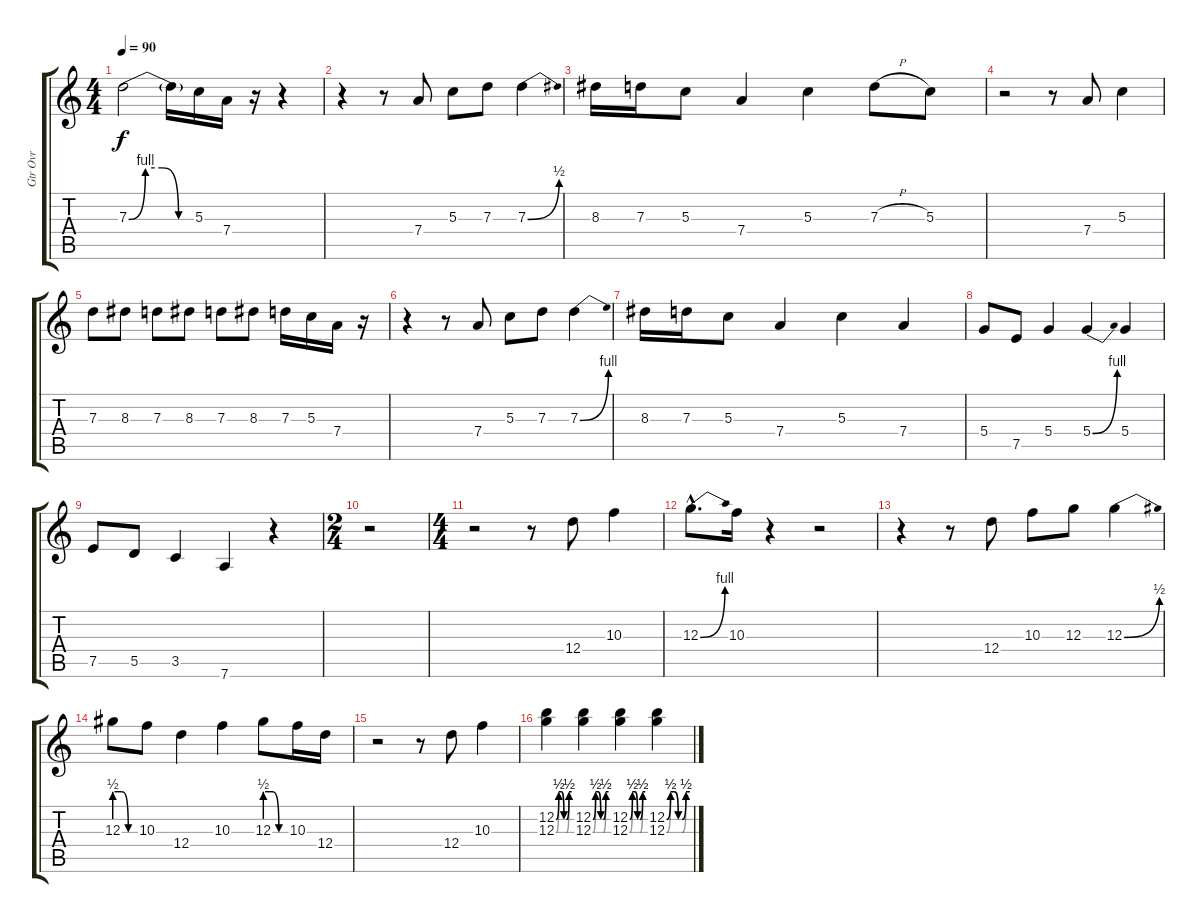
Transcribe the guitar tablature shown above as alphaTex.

\track ("Gtr Ovr" "Gtr Ovr") {instrument overdrivenguitar}
\staff {score tabs}
\tuning (E4 B3 G3 D3 A2 D2) {hide}
\ts (4 4)
\tempo 90
\clef g2
\ks c
7.3{be (custom 0 0 15 4 30 4 45 0 60 0)}.2{dy f} 7.3{t}.16 5.3.16 7.4.16 r.16 r.4 |
r.4 r.8 7.4.8 5.3.8 7.3.8 7.3{be (bend 0 0 60 2)}.4 |
8.3.16 7.3.16 5.3.8 7.4.4 5.3.4 7.3{h}.8 5.3.8 |
r.2 r.8 7.4.8 5.3.4 |
7.3.8 8.3.8 7.3.8 8.3.8 7.3.8 8.3.8 7.3.16 5.3.16 7.4.16 r.16 |
r.4 r.8 7.4.8 5.3.8 7.3.8 7.3{be (bend 0 0 60 4)}.4 |
8.3.16 7.3.16 5.3.8 7.4.4 5.3.4 7.4.4 |
5.4.8 7.5.8 5.4.4 5.4{be (bend 0 0 60 4)}.4 5.4.4 |
7.5.8 5.5.8 3.5.4 7.6.4 r.4 |
\ts (2 4)
r.2 |
\ts (4 4)
r.2 r.8 12.4.8 10.3.4 |
12.3{be (bend 0 0 60 4) hac}.8{d} 10.3.16 r.4 r.2 |
r.4 r.8 12.4.8 10.3.8 12.3.8 12.3{be (bend 0 0 60 2)}.4 |
12.3{be (custom 0 2 20 2 40 0 60 0)}.8 10.3.8 12.4.4 10.3.4 12.3{be (custom 0 2 20 2 40 0 60 0)}.8 10.3.16 12.4.16 |
r.2 r.8 12.4.8 10.3.4 |
(12.2{be (custom 0 0 10 2 20 2 30 0 40 0 50 2 60 2)} 12.3{be (custom 0 0 10 2 20 2 30 0 40 0 50 2 60 2)}).4 (12.2{be (custom 0 0 10 2 20 2 30 0 40 0 50 2 60 2)} 12.3{be (custom 0 0 10 2 20 2 30 0 40 0 50 2 60 2)}).4 (12.2{be (custom 0 0 10 2 20 2 30 0 40 0 50 2 60 2)} 12.3{be (custom 0 0 10 2 20 2 30 0 40 0 50 2 60 2)}).4 (12.2{be (custom 0 0 10 2 20 2 30 0 40 0 50 2 60 2)} 12.3{be (custom 0 0 10 2 20 2 30 0 40 0 50 2 60 2)}).4
